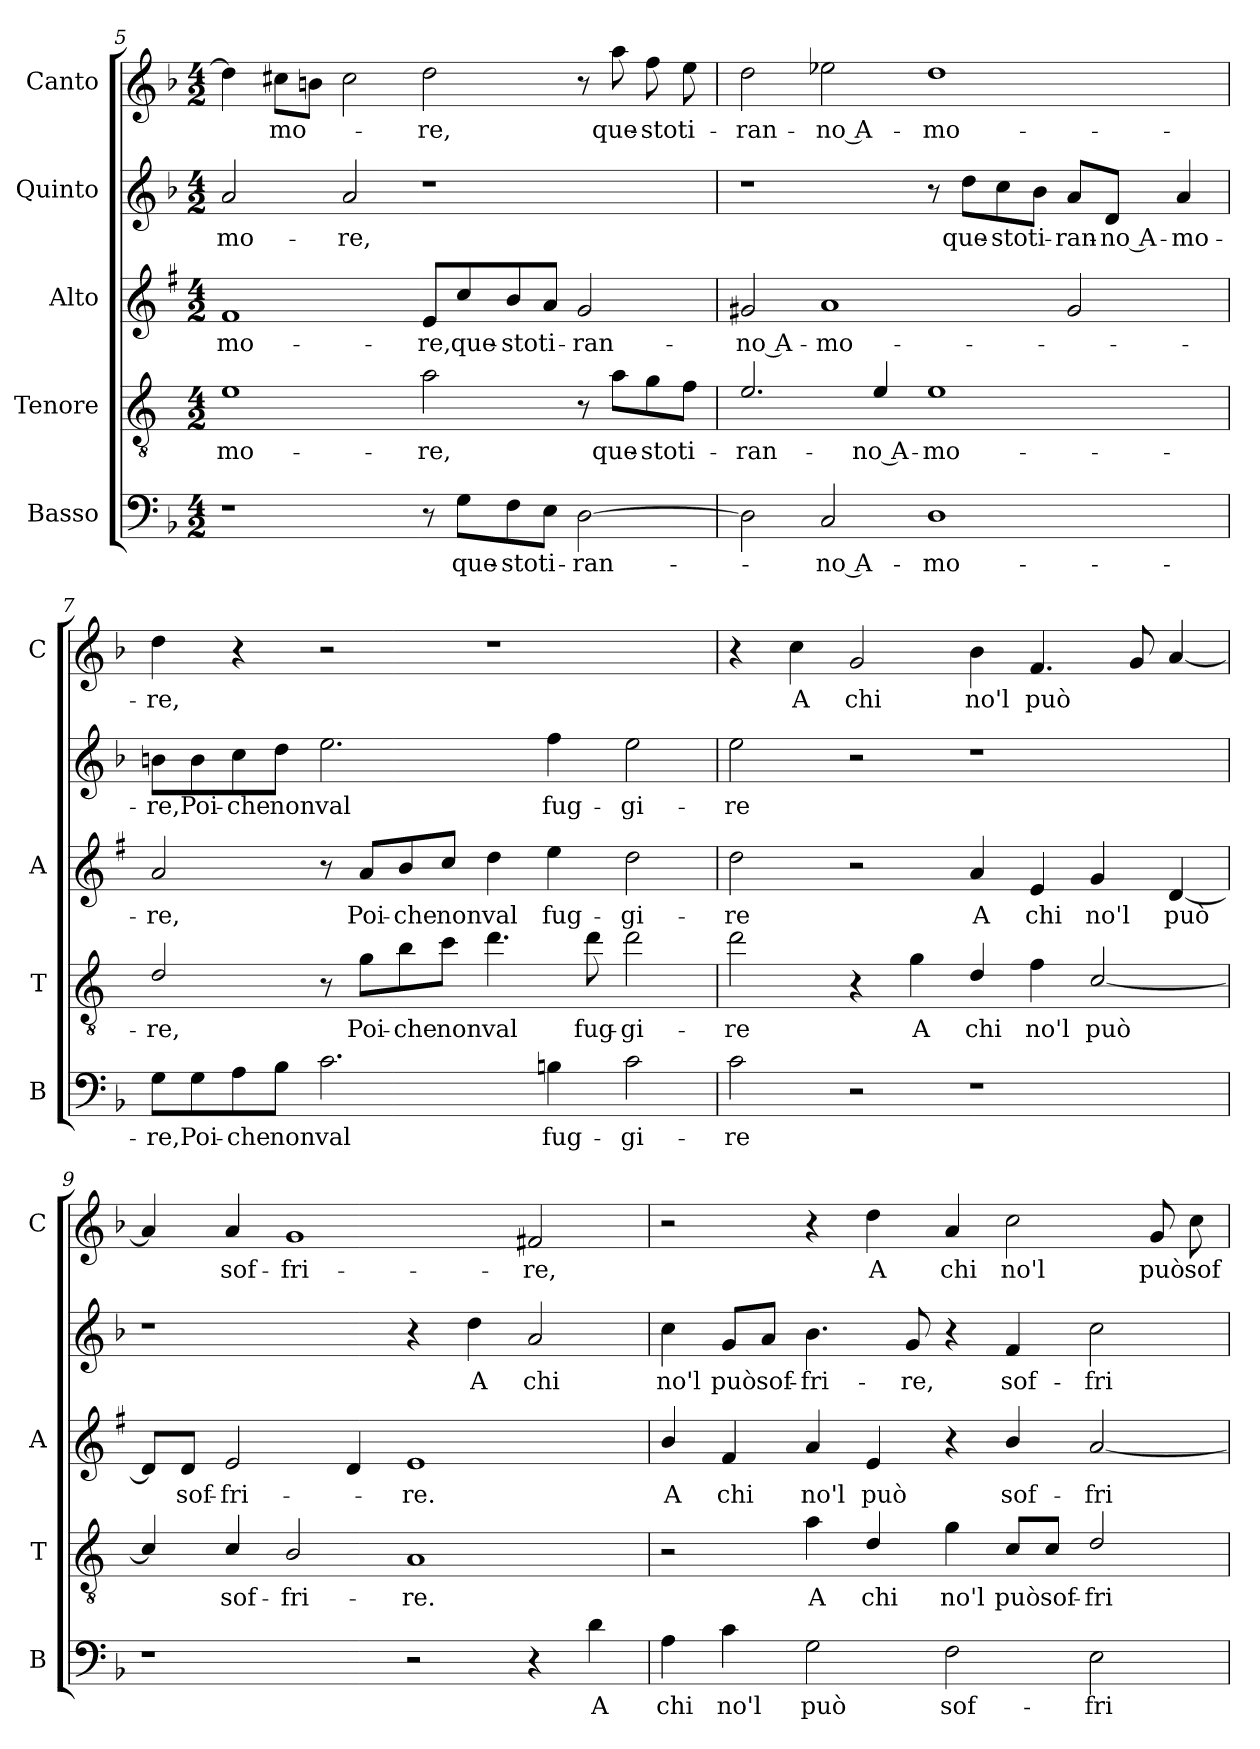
**kern	**text	**kern	**text	**kern	**text	**kern	**text	**kern	**text
*part5	*part5	*part4	*part4	*part3	*part3	*part2	*part2	*part1	*part1
*staff5	*staff5	*staff4	*staff4	*staff3	*staff3	*staff2	*staff2	*staff1	*staff1
*I"Basso	*	*I"Tenore	*	*I"Alto	*	*I"Quinto	*	*I"Canto	*
*I'B	*	*I'T	*	*I'A	*	*	*	*I'C	*
!!LO:PB:g=z
*clefF4	*	*clefGv2	*	*clefG2	*	*clefG2	*	*clefG2	*
*	*	*ITrd4c7	*	*ITrd1c2	*	*	*	*	*
*k[b-]	*	*k[b-]	*	*k[b-]	*	*k[b-]	*	*k[b-]	*
*F:	*	*F:	*	*F:	*	*F:	*	*F:	*
*M4/2	*	*M4/2	*	*M4/2	*	*M4/2	*	*M4/2	*
=5	=5	=5	=5	=5	=5	=5	=5	=5	=5
!	!	!	!LO:LY:b	!	!LO:LY:b	!	!LO:LY:b	!	!
1r	.	1A	-mo-	1e	-mo-	2a/	-mo-	4dd\]	.
!	!	!	!	!	!	!	!	!	!LO:LY:b
.	.	.	.	.	.	.	.	8cc#X\L	-mo-
.	.	.	.	.	.	.	.	8bn\J	.
!	!	!	!	!	!	!	!LO:LY:b	!	!
.	.	.	.	.	.	2a/	-re,	2cc#\	.
!	!	!	!LO:LY:b	!	!LO:LY:b	!	!	!	!LO:LY:b
8r	.	2d\	-re,	8d/L	-re,	1r	.	2dd\	-re,
!	!LO:LY:b	!	!	!	!LO:LY:b	!	!	!	!
8G\L	que-	.	.	8b-/	que-	.	.	.	.
!	!LO:LY:b	!	!	!	!LO:LY:b	!	!	!	!
8F\	-sto	.	.	8a/	-sto	.	.	.	.
!	!LO:LY:b	!	!	!	!LO:LY:b	!	!	!	!
8E\J	ti-	.	.	8g/J	ti-	.	.	.	.
!	!LO:LY:b	!	!	!	!LO:LY:b	!	!	!	!
[2D\	-ran-	8r	.	2f/	-ran-	.	.	8r	.
!	!	!	!LO:LY:b	!	!	!	!	!	!LO:LY:b
.	.	8d\L	que-	.	.	.	.	8aa\	que-
!	!	!	!LO:LY:b	!	!	!	!	!	!LO:LY:b
.	.	8c\	-sto	.	.	.	.	8ff\	-sto
!	!	!	!LO:LY:b	!	!	!	!	!	!LO:LY:b
.	.	8B-\J	ti-	.	.	.	.	8ee\	ti-
=6	=6	=6	=6	=6	=6	=6	=6	=6	=6
!	!	!	!LO:LY:b	!	!LO:LY:b	!	!	!	!LO:LY:b
2D\]	.	2.A/	-ran-	2f#X/	-no A-	1r	.	2dd\	-ran-
!	!LO:LY:b	!	!	!	!LO:LY:b	!	!	!	!LO:LY:b
2C/	-no A-	.	.	1g	-mo-	.	.	2ee-X\	-no A-
!	!	!	!LO:LY:b	!	!	!	!	!	!
.	.	4A/	-no A-	.	.	.	.	.	.
!	!LO:LY:b	!	!LO:LY:b	!	!	!	!	!	!LO:LY:b
1D	-mo-	1A	-mo-	.	.	8r	.	1dd	-mo-
!	!	!	!	!	!	!	!LO:LY:b	!	!
.	.	.	.	.	.	8dd\L	que-	.	.
!	!	!	!	!	!	!	!LO:LY:b	!	!
.	.	.	.	.	.	8cc\	-sto	.	.
!	!	!	!	!	!	!	!LO:LY:b	!	!
.	.	.	.	.	.	8b-\J	ti-	.	.
!	!	!	!	!	!	!	!LO:LY:b	!	!
.	.	.	.	2f#/	.	8a/L	-ran-	.	.
!	!	!	!	!	!	!	!LO:LY:b	!	!
.	.	.	.	.	.	8d/J	-no A-	.	.
!	!	!	!	!	!	!	!LO:LY:b	!	!
.	.	.	.	.	.	4a/	-mo-	.	.
!!LO:LB:g=z
=7	=7	=7	=7	=7	=7	=7	=7	=7	=7
!	!LO:LY:b	!	!LO:LY:b	!	!LO:LY:b	!	!LO:LY:b	!	!LO:LY:b
8G\L	-re,	2G/	-re,	2g/	-re,	8bn\L	-re,	4dd\	-re,
!	!LO:LY:b	!	!	!	!	!	!LO:LY:b	!	!
8G\	Poi-	.	.	.	.	8b\	Poi-	.	.
!	!LO:LY:b	!	!	!	!	!	!LO:LY:b	!	!
8A\	-che	.	.	.	.	8cc\	-che	4r	.
!	!LO:LY:b	!	!	!	!	!	!LO:LY:b	!	!
8B-\J	non	.	.	.	.	8dd\J	non	.	.
!	!LO:LY:b	!	!	!	!	!	!LO:LY:b	!	!
2.c\	val	8r	.	8r	.	2.ee\	val	2r	.
!	!	!	!LO:LY:b	!	!LO:LY:b	!	!	!	!
.	.	8c\L	Poi-	8g/L	Poi-	.	.	.	.
!	!	!	!LO:LY:b	!	!LO:LY:b	!	!	!	!
.	.	8e\	-che	8a/	-che	.	.	.	.
!	!	!	!LO:LY:b	!	!LO:LY:b	!	!	!	!
.	.	8f\J	non	8b-/J	non	.	.	.	.
!	!	!	!LO:LY:b	!	!LO:LY:b	!	!	!	!
.	.	4.g\	val	4cc\	val	.	.	1r	.
!	!LO:LY:b	!	!	!	!LO:LY:b	!	!LO:LY:b	!	!
4Bn\	fug-	.	.	4dd\	fug-	4ff\	fug-	.	.
!	!	!	!LO:LY:b	!	!	!	!	!	!
.	.	8g\	fug-	.	.	.	.	.	.
!	!LO:LY:b	!	!LO:LY:b	!	!LO:LY:b	!	!LO:LY:b	!	!
2c\	-gi-	2g\	-gi-	2cc\	-gi-	2ee\	-gi-	.	.
=8	=8	=8	=8	=8	=8	=8	=8	=8	=8
!	!LO:LY:b	!	!LO:LY:b	!	!LO:LY:b	!	!LO:LY:b	!	!
2c\	-re	2g\	-re	2cc\	-re	2ee\	-re	4r	.
!	!	!	!	!	!	!	!	!	!LO:LY:b
.	.	.	.	.	.	.	.	4cc\	A
!	!	!	!	!	!	!	!	!	!LO:LY:b
2r	.	4r	.	2r	.	2r	.	2g/	chi
!	!	!	!LO:LY:b	!	!	!	!	!	!
.	.	4c\	A	.	.	.	.	.	.
!	!	!	!LO:LY:b	!	!LO:LY:b	!	!	!	!LO:LY:b
1r	.	4G/	chi	4g/	A	1r	.	4b-\	no'l
!	!	!	!LO:LY:b	!	!LO:LY:b	!	!	!	!LO:LY:b
.	.	4B-\	no'l	4d/	chi	.	.	4.f/	può
!	!	!	!LO:LY:b	!	!LO:LY:b	!	!	!	!
.	.	[2F/	può	4f/	no'l	.	.	.	.
.	.	.	.	.	.	.	.	8g/	.
!	!	!	!	!	!LO:LY:b	!	!	!	!
.	.	.	.	[4c/	può	.	.	[4a/	.
=9	=9	=9	=9	=9	=9	=9	=9	=9	=9
1r	.	4F/]	.	8c/L]	.	1r	.	4a/]	.
!	!	!	!	!	!LO:LY:b	!	!	!	!
.	.	.	.	8c/J	sof-	.	.	.	.
!	!	!	!LO:LY:b	!	!LO:LY:b	!	!	!	!LO:LY:b
.	.	4F/	sof-	2d/	-fri-	.	.	4a/	sof-
!	!	!	!LO:LY:b	!	!	!	!	!	!LO:LY:b
.	.	2E/	-fri-	.	.	.	.	1g	-fri-
.	.	.	.	4c/	.	.	.	.	.
!	!	!	!LO:LY:b	!	!LO:LY:b	!	!	!	!
2r	.	1D	-re.	1d	-re.	4r	.	.	.
!	!	!	!	!	!	!	!LO:LY:b	!	!
.	.	.	.	.	.	4dd\	A	.	.
!	!	!	!	!	!	!	!LO:LY:b	!	!LO:LY:b
4r	.	.	.	.	.	2a/	chi	2f#X/	-re,
!	!LO:LY:b	!	!	!	!	!	!	!	!
4d\	A	.	.	.	.	.	.	.	.
!!LO:LB:g=z
=10	=10	=10	=10	=10	=10	=10	=10	=10	=10
!	!LO:LY:b	!	!	!	!LO:LY:b	!	!LO:LY:b	!	!
4A\	chi	2r	.	4a/	A	4cc\	no'l	2r	.
!	!LO:LY:b	!	!	!	!LO:LY:b	!	!LO:LY:b	!	!
4c\	no'l	.	.	4e/	chi	8g/L	può	.	.
!	!	!	!	!	!	!	!LO:LY:b	!	!
.	.	.	.	.	.	8a/J	sof-	.	.
!	!LO:LY:b	!	!LO:LY:b	!	!LO:LY:b	!	!LO:LY:b	!	!
2G\	può	4d\	A	4g/	no'l	4.b-\	-fri-	4r	.
!	!	!	!LO:LY:b	!	!LO:LY:b	!	!	!	!LO:LY:b
.	.	4G/	chi	4d/	può	.	.	4dd\	A
!	!	!	!	!	!	!	!LO:LY:b	!	!
.	.	.	.	.	.	8g/	-re,	.	.
!	!LO:LY:b	!	!LO:LY:b	!	!	!	!	!	!LO:LY:b
2F\	sof-	4c\	no'l	4r	.	4r	.	4a/	chi
!	!	!	!LO:LY:b	!	!LO:LY:b	!	!LO:LY:b	!	!LO:LY:b
.	.	8F/L	può	4a/	sof-	4f/	sof-	2cc\	no'l
!	!	!	!LO:LY:b	!	!	!	!	!	!
.	.	8F/J	sof-	.	.	.	.	.	.
!	!LO:LY:b	!	!LO:LY:b	!	!LO:LY:b	!	!LO:LY:b	!	!
2E\	-fri-	2G/	-fri-	[2g/	-fri-	2cc\	-fri-	.	.
!	!	!	!	!	!	!	!	!	!LO:LY:b
.	.	.	.	.	.	.	.	8g/	può
!	!	!	!	!	!	!	!	!	!LO:LY:b
.	.	.	.	.	.	.	.	8cc\	sof-
=	=	=	=	=	=	=	=	=	=
*-	*-	*-	*-	*-	*-	*-	*-	*-	*-
